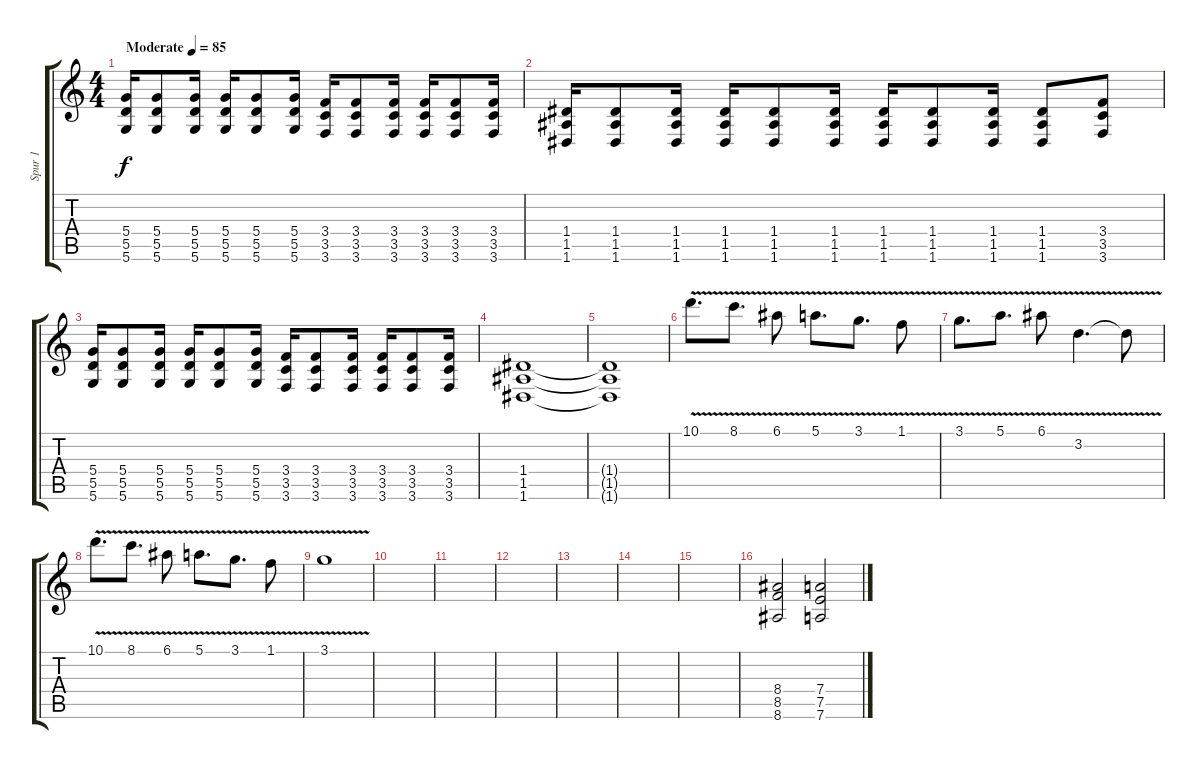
\track ("Spur 1" "Spur 1") {instrument overdrivenguitar}
\staff {score tabs}
\tuning (E4 B3 G3 D3 A2 D2) {hide}
\ts (4 4)
\tempo (85 "Moderate")
\clef g2
\ks c
(5.4 5.5 5.6).16{dy f instrument overdrivenguitar} (5.4 5.5 5.6).8 (5.4 5.5 5.6).16 (5.4 5.5 5.6).16 (5.4 5.5 5.6).8 (5.4 5.5 5.6).16 (3.4 3.5 3.6).16 (3.4 3.5 3.6).8 (3.4 3.5 3.6).16 (3.4 3.5 3.6).16 (3.4 3.5 3.6).8 (3.4 3.5 3.6).16 |
(1.4 1.5 1.6).16 (1.4 1.5 1.6).8 (1.4 1.5 1.6).16 (1.4 1.5 1.6).16 (1.4 1.5 1.6).8 (1.4 1.5 1.6).16 (1.4 1.5 1.6).16 (1.4 1.5 1.6).8 (1.4 1.5 1.6).16 (1.4 1.5 1.6).8 (3.4 3.5 3.6).8 |
(5.4 5.5 5.6).16 (5.4 5.5 5.6).8 (5.4 5.5 5.6).16 (5.4 5.5 5.6).16 (5.4 5.5 5.6).8 (5.4 5.5 5.6).16 (3.4 3.5 3.6).16 (3.4 3.5 3.6).8 (3.4 3.5 3.6).16 (3.4 3.5 3.6).16 (3.4 3.5 3.6).8 (3.4 3.5 3.6).16 |
(1.4 1.5 1.6).1 |
(1.4{t} 1.5{t} 1.6{t}).1 |
10.1{v}.8{d instrument electricguitarjazz} 8.1{v}.8{d} 6.1{v}.8 5.1{v}.8{d} 3.1{v}.8{d} 1.1{v}.8 |
3.1{v}.8{d} 5.1{v}.8{d} 6.1{v}.8 3.2{v}.4{d} 3.2{t}.8 |
10.1{v}.8{d} 8.1{v}.8{d} 6.1{v}.8 5.1{v}.8{d} 3.1{v}.8{d} 1.1{v}.8 |
3.1{v}.1 |
|
|
|
|
|
|
(8.4 8.5 8.6).2 (7.4 7.5 7.6).2
